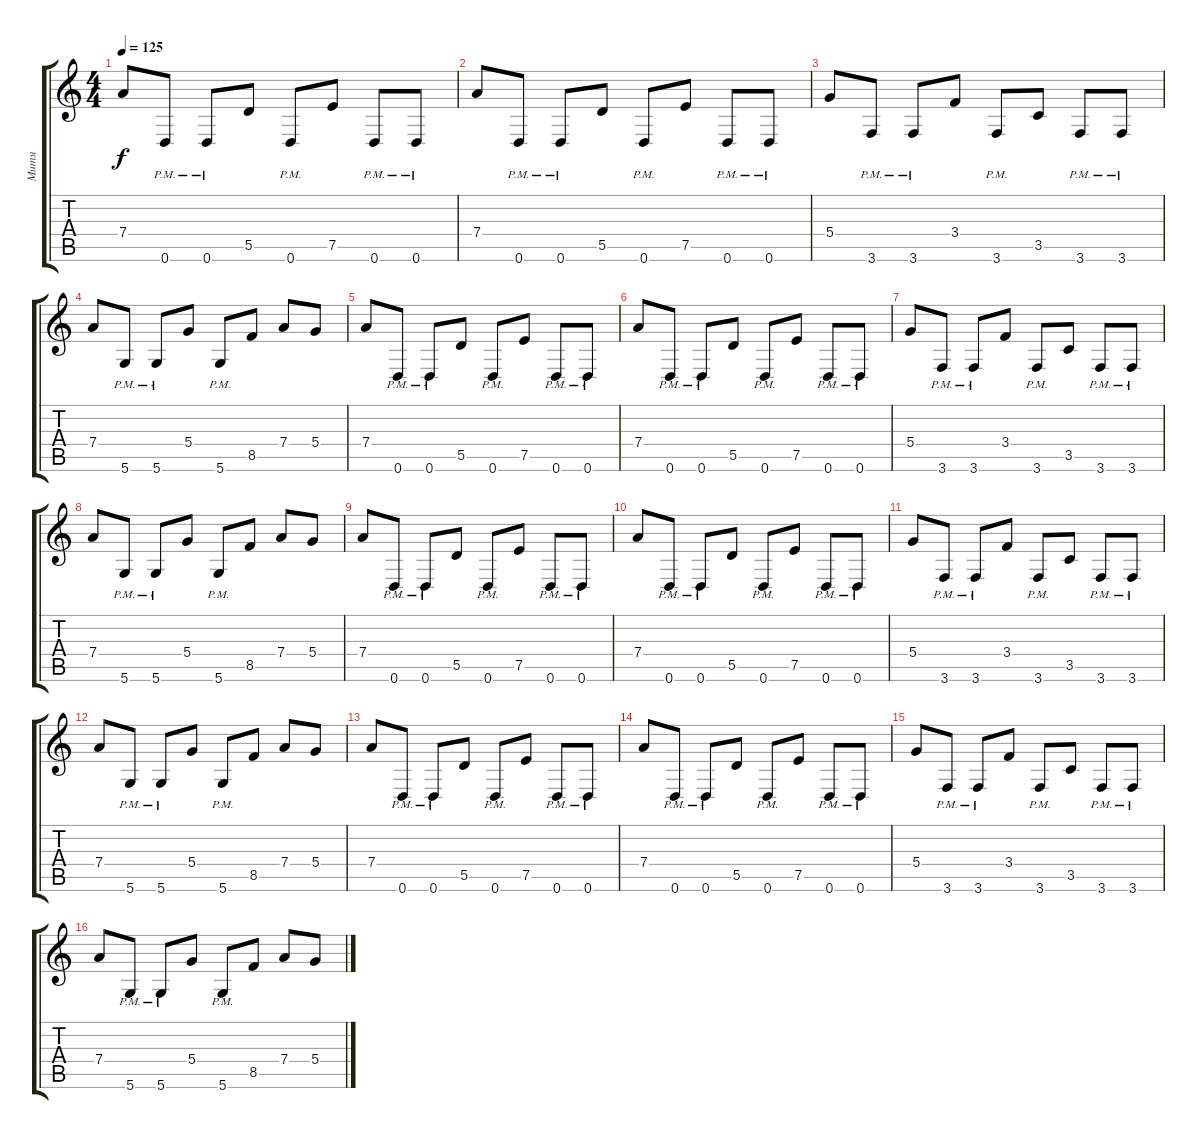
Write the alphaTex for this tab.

\track ("Митя" "Митя") {instrument distortionguitar}
\staff {score tabs}
\tuning (E4 B3 G3 D3 A2 D2) {hide}
\ts (4 4)
\tempo 125
\clef g2
\ks c
7.4.8{dy f} 0.6{pm}.8 0.6{pm}.8 5.5.8 0.6{pm}.8 7.5.8 0.6{pm}.8 0.6{pm}.8 |
7.4.8 0.6{pm}.8 0.6{pm}.8 5.5.8 0.6{pm}.8 7.5.8 0.6{pm}.8 0.6{pm}.8 |
5.4.8 3.6{pm}.8 3.6{pm}.8 3.4.8 3.6{pm}.8 3.5.8 3.6{pm}.8 3.6{pm}.8 |
7.4.8 5.6{pm}.8 5.6{pm}.8 5.4.8 5.6{pm}.8 8.5.8 7.4.8 5.4.8 |
7.4.8 0.6{pm}.8 0.6{pm}.8 5.5.8 0.6{pm}.8 7.5.8 0.6{pm}.8 0.6{pm}.8 |
7.4.8 0.6{pm}.8 0.6{pm}.8 5.5.8 0.6{pm}.8 7.5.8 0.6{pm}.8 0.6{pm}.8 |
5.4.8 3.6{pm}.8 3.6{pm}.8 3.4.8 3.6{pm}.8 3.5.8 3.6{pm}.8 3.6{pm}.8 |
7.4.8 5.6{pm}.8 5.6{pm}.8 5.4.8 5.6{pm}.8 8.5.8 7.4.8 5.4.8 |
7.4.8 0.6{pm}.8 0.6{pm}.8 5.5.8 0.6{pm}.8 7.5.8 0.6{pm}.8 0.6{pm}.8 |
7.4.8 0.6{pm}.8 0.6{pm}.8 5.5.8 0.6{pm}.8 7.5.8 0.6{pm}.8 0.6{pm}.8 |
5.4.8 3.6{pm}.8 3.6{pm}.8 3.4.8 3.6{pm}.8 3.5.8 3.6{pm}.8 3.6{pm}.8 |
7.4.8 5.6{pm}.8 5.6{pm}.8 5.4.8 5.6{pm}.8 8.5.8 7.4.8 5.4.8 |
7.4.8 0.6{pm}.8 0.6{pm}.8 5.5.8 0.6{pm}.8 7.5.8 0.6{pm}.8 0.6{pm}.8 |
7.4.8 0.6{pm}.8 0.6{pm}.8 5.5.8 0.6{pm}.8 7.5.8 0.6{pm}.8 0.6{pm}.8 |
5.4.8 3.6{pm}.8 3.6{pm}.8 3.4.8 3.6{pm}.8 3.5.8 3.6{pm}.8 3.6{pm}.8 |
7.4.8 5.6{pm}.8 5.6{pm}.8 5.4.8 5.6{pm}.8 8.5.8 7.4.8 5.4.8
